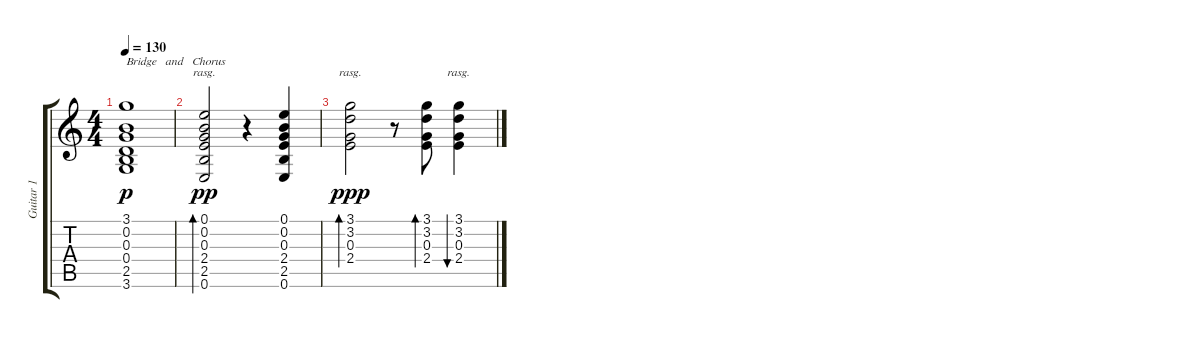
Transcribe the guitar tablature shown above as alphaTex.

\track ("Guitar 1" "Guitar 1") {instrument overdrivenguitar}
\staff {score tabs}
\tuning (E4 B3 G3 D3 A2 E2) {hide}
\ts (4 4)
\tempo 130
\clef g2
\ks c
(3.1 0.2 0.3 0.4 2.5 3.6).1{txt "Bridge   and   Chorus" dy p} |
(0.1 0.2 0.3 2.4 2.5 0.6).2{bd 60 rasg ii dy pp} r.4 (0.1 0.2 0.3 2.4 2.5 0.6).4 |
(3.1 3.2 0.3 2.4).2{bd 60 rasg ii dy ppp} r.8 (3.1 3.2 0.3 2.4).8{bd 60} (3.1 3.2 0.3 2.4).4{bu 60 rasg ii}
